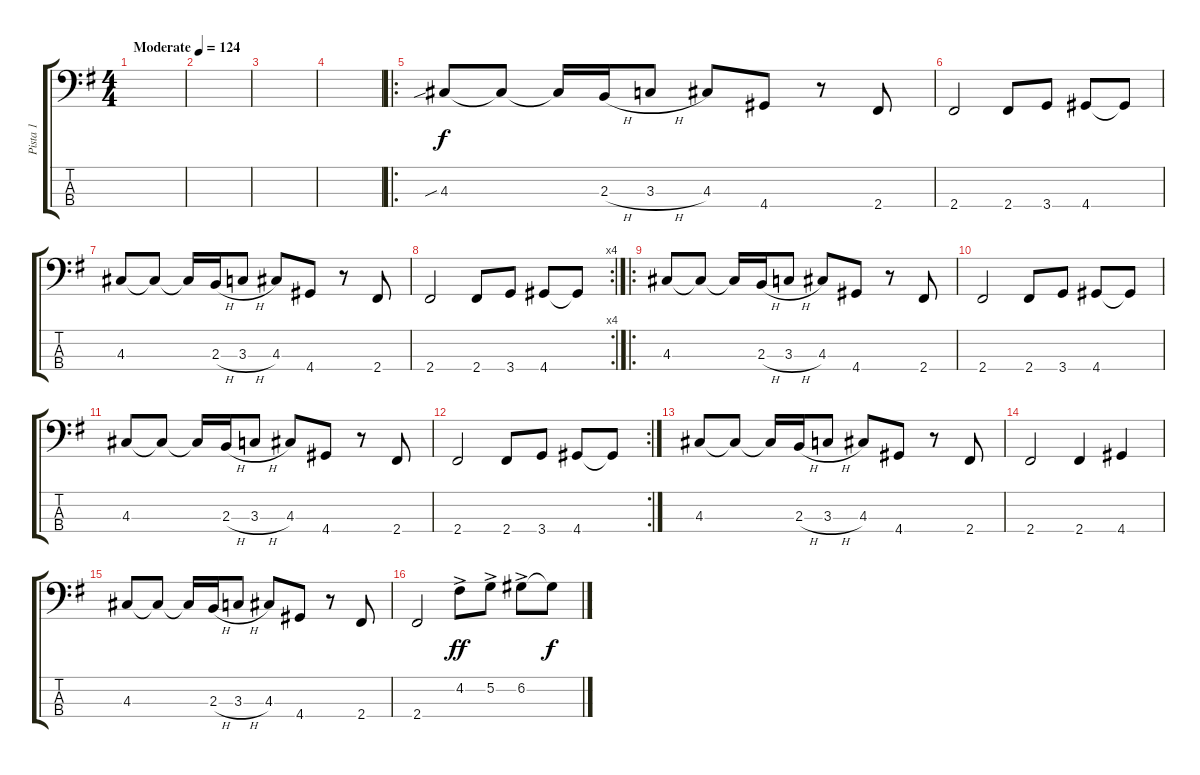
\track ("Pista 1" "Pista 1") {instrument electricbassfinger}
\staff {score tabs}
\tuning (G2 D2 A1 E1) {hide}
\ts (4 4)
\tempo (124 "Moderate")
\clef f4
\ks g
|
|
|
|
\ro
4.3{sib}.8 4.3{t}.8 4.3{t}.16 2.3{h}.16 3.3{h}.8 4.3.8 4.4.8 r.8 2.4.8 |
2.4.2 2.4.8 3.4.8 4.4.8 4.4{t}.8 |
4.3.8 4.3{t}.8 4.3{t}.16 2.3{h}.16 3.3{h}.8 4.3.8 4.4.8 r.8 2.4.8 |
\rc 4
2.4.2 2.4.8 3.4.8 4.4.8 4.4{t}.8 |
\ro
4.3.8 4.3{t}.8 4.3{t}.16 2.3{h}.16 3.3{h}.8 4.3.8 4.4.8 r.8 2.4.8 |
2.4.2 2.4.8 3.4.8 4.4.8 4.4{t}.8 |
4.3.8 4.3{t}.8 4.3{t}.16 2.3{h}.16 3.3{h}.8 4.3.8 4.4.8 r.8 2.4.8 |
\rc 2
2.4.2 2.4.8 3.4.8 4.4.8 4.4{t}.8 |
4.3.8 4.3{t}.8 4.3{t}.16 2.3{h}.16 3.3{h}.8 4.3.8 4.4.8 r.8 2.4.8 |
2.4.2 2.4.4 4.4.4 |
4.3.8 4.3{t}.8 4.3{t}.16 2.3{h}.16 3.3{h}.8 4.3.8 4.4.8 r.8 2.4.8 |
2.4.2 4.2{ac}.8{dy ff} 5.2{ac}.8 6.2{ac}.8 6.2{t}.8{dy f}
